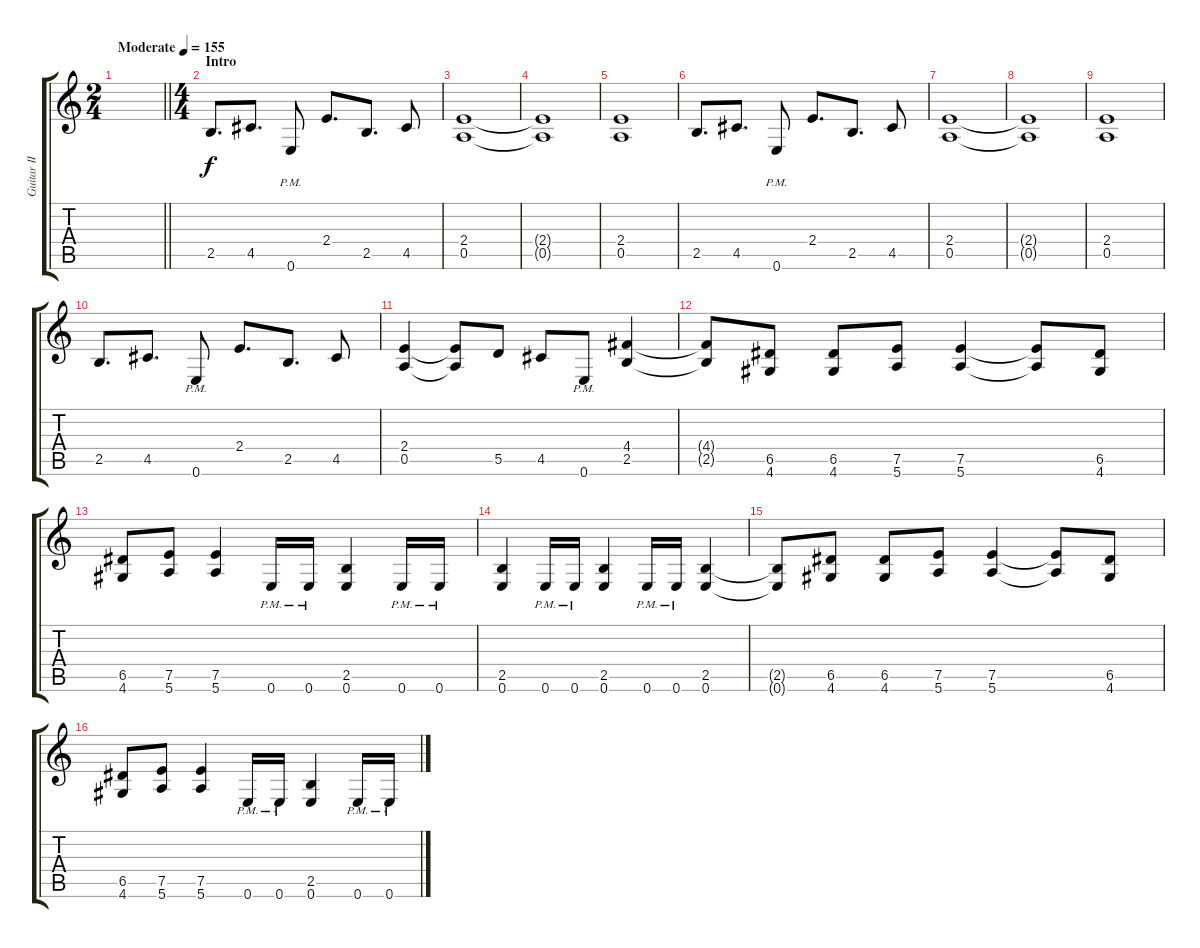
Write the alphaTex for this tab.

\track ("Guitar II" "Guitar II") {instrument overdrivenguitar}
\staff {score tabs}
\tuning (E4 B3 G3 D3 A2 E2) {hide}
\ts (2 4)
\tempo (155 "Moderate")
\clef g2
\barLineRight lightlight
\ks c
|
\ts (4 4)
\section ("" "Intro")
2.5.8{d} 4.5.8{d} 0.6{pm}.8 2.4.8{d} 2.5.8{d} 4.5.8 |
(2.4 0.5).1 |
(2.4{t} 0.5{t}).1 |
(2.4 0.5).1 |
2.5.8{d} 4.5.8{d} 0.6{pm}.8 2.4.8{d} 2.5.8{d} 4.5.8 |
(2.4 0.5).1 |
(2.4{t} 0.5{t}).1 |
(2.4 0.5).1 |
2.5.8{d} 4.5.8{d} 0.6{pm}.8 2.4.8{d} 2.5.8{d} 4.5.8 |
(2.4 0.5).4 (2.4{t} 0.5{t}).8 5.5.8 4.5.8 0.6{pm}.8 (4.4 2.5).4 |
(4.4{t} 2.5{t}).8 (6.5 4.6).8 (6.5 4.6).8 (7.5 5.6).8 (7.5 5.6).4 (7.5{t} 5.6{t}).8 (6.5 4.6).8 |
(6.5 4.6).8 (7.5 5.6).8 (7.5 5.6).4 0.6{pm}.16 0.6{pm}.16 (2.5 0.6).4 0.6{pm}.16 0.6{pm}.16 |
(2.5 0.6).4 0.6{pm}.16 0.6{pm}.16 (2.5 0.6).4 0.6{pm}.16 0.6{pm}.16 (2.5 0.6).4 |
(2.5{t} 0.6{t}).8 (6.5 4.6).8 (6.5 4.6).8 (7.5 5.6).8 (7.5 5.6).4 (7.5{t} 5.6{t}).8 (6.5 4.6).8 |
(6.5 4.6).8 (7.5 5.6).8 (7.5 5.6).4 0.6{pm}.16 0.6{pm}.16 (2.5 0.6).4 0.6{pm}.16 0.6{pm}.16
